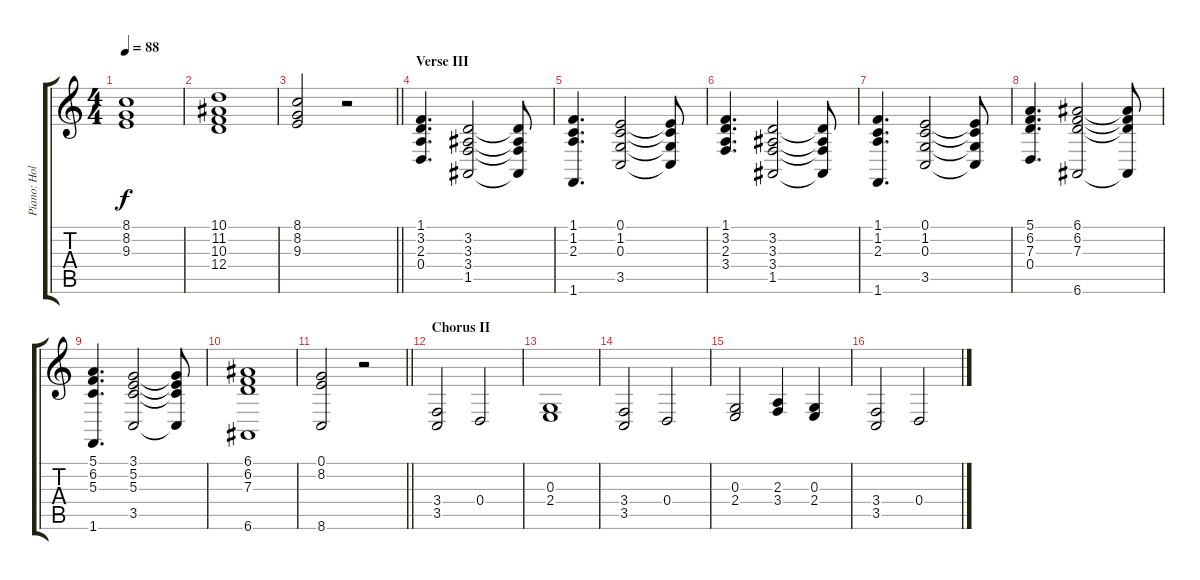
\track ("Piano: Holly Knight" "Piano: Hol") {instrument acousticgrandpiano}
\staff {score tabs}
\tuning (E4 B3 G3 D3 A2 E2) {hide}
\ts (4 4)
\tempo 88
\clef g2
\ks c
(8.1{t} 8.2{t} 9.3{t}).1{dy f} |
(10.1 11.2 10.3 12.4).1 |
\barLineRight lightlight
(8.1 8.2 9.3).2 r.2 |
\section ("" "Verse III")
(1.1 3.2 2.3 0.4).4{d} (3.2 3.3 3.4 1.5).2 (3.2{t} 3.3{t} 3.4{t} 1.5{t}).8 |
(1.1 1.2 2.3 1.6).4{d} (0.1 1.2 0.3 3.5).2 (0.1{t} 1.2{t} 0.3{t} 3.5{t}).8 |
(1.1 3.2 2.3 3.4).4{d} (3.2 3.3 3.4 1.5).2 (3.2{t} 3.3{t} 3.4{t} 1.5{t}).8 |
(1.1 1.2 2.3 1.6).4{d} (0.1 1.2 0.3 3.5).2 (0.1{t} 1.2{t} 0.3{t} 3.5{t}).8 |
(5.1 6.2 7.3 0.4).4{d} (6.1 6.2 7.3 6.6).2 (6.1{t} 6.2{t} 7.3{t} 6.6{t}).8 |
(5.1 6.2 5.3 1.6).4{d} (3.1 5.2 5.3 3.5).2 (3.1{t} 5.2{t} 5.3{t} 3.5{t}).8 |
(6.1 6.2 7.3 6.6).1 |
\barLineRight lightlight
(0.1 8.2 8.6).2 r.2 |
\section ("" "Chorus II")
(3.4 3.5).2 0.4.2 |
(0.3 2.4).1 |
(3.4 3.5).2 0.4.2 |
(0.3 2.4).2 (2.3 3.4).4 (0.3 2.4).4 |
(3.4 3.5).2 0.4.2
